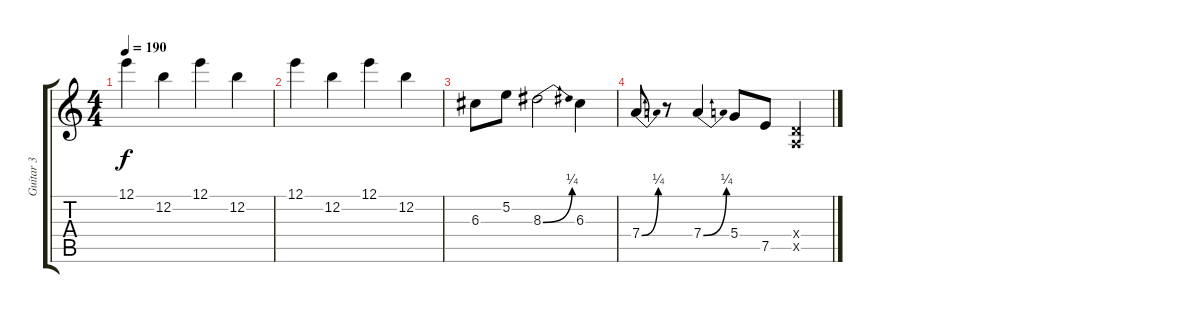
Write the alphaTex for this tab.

\track ("Guitar 3" "Guitar 3") {instrument overdrivenguitar}
\staff {score tabs}
\tuning (E4 B3 G3 D3 A2 E2) {hide}
\ts (4 4)
\tempo 190
\clef g2
\ks c
12.1.4{dy f volume 0} 12.2.4 12.1.4 12.2.4 |
12.1.4 12.2.4 12.1.4 12.2.4 |
6.3.8{volume 5} 5.2.8{volume 7} 8.3{be (bend 0 0 60 1)}.2{volume 11} 6.3.4{volume 14} |
7.4{be (bend 0 0 60 1)}.8{volume 16} r.8 7.4{be (bend 0 0 60 1)}.4{volume 12} 5.4.8{volume 16} 7.5.8{volume 16} (0.4{x} 0.5{x}).4{volume 16}
